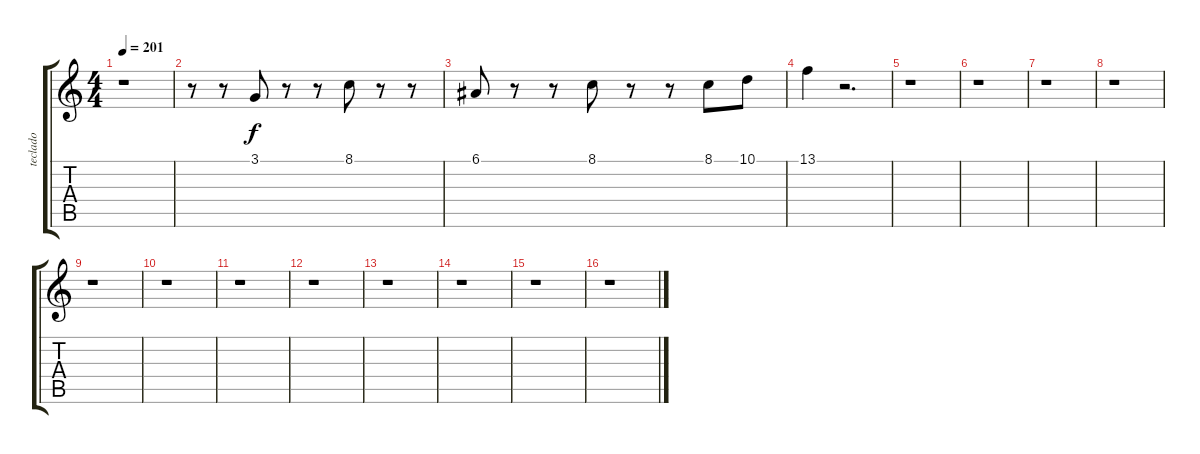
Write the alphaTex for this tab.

\track ("teclado" "teclado") {solo instrument tinklebell}
\staff {score tabs}
\tuning (E4 B3 G3 D3 A2 E2) {hide}
\ts (4 4)
\tempo 201
\clef g2
\ks c
r.1{dy f instrument tinklebell} |
r.8 r.8 3.1.8 r.8 r.8 8.1.8 r.8 r.8 |
6.1.8 r.8 r.8 8.1.8 r.8 r.8 8.1.8 10.1.8 |
13.1.4 r.2{d} |
r.1 |
r.1 |
r.1 |
r.1 |
r.1 |
r.1 |
r.1 |
r.1 |
r.1 |
r.1 |
r.1 |
r.1
